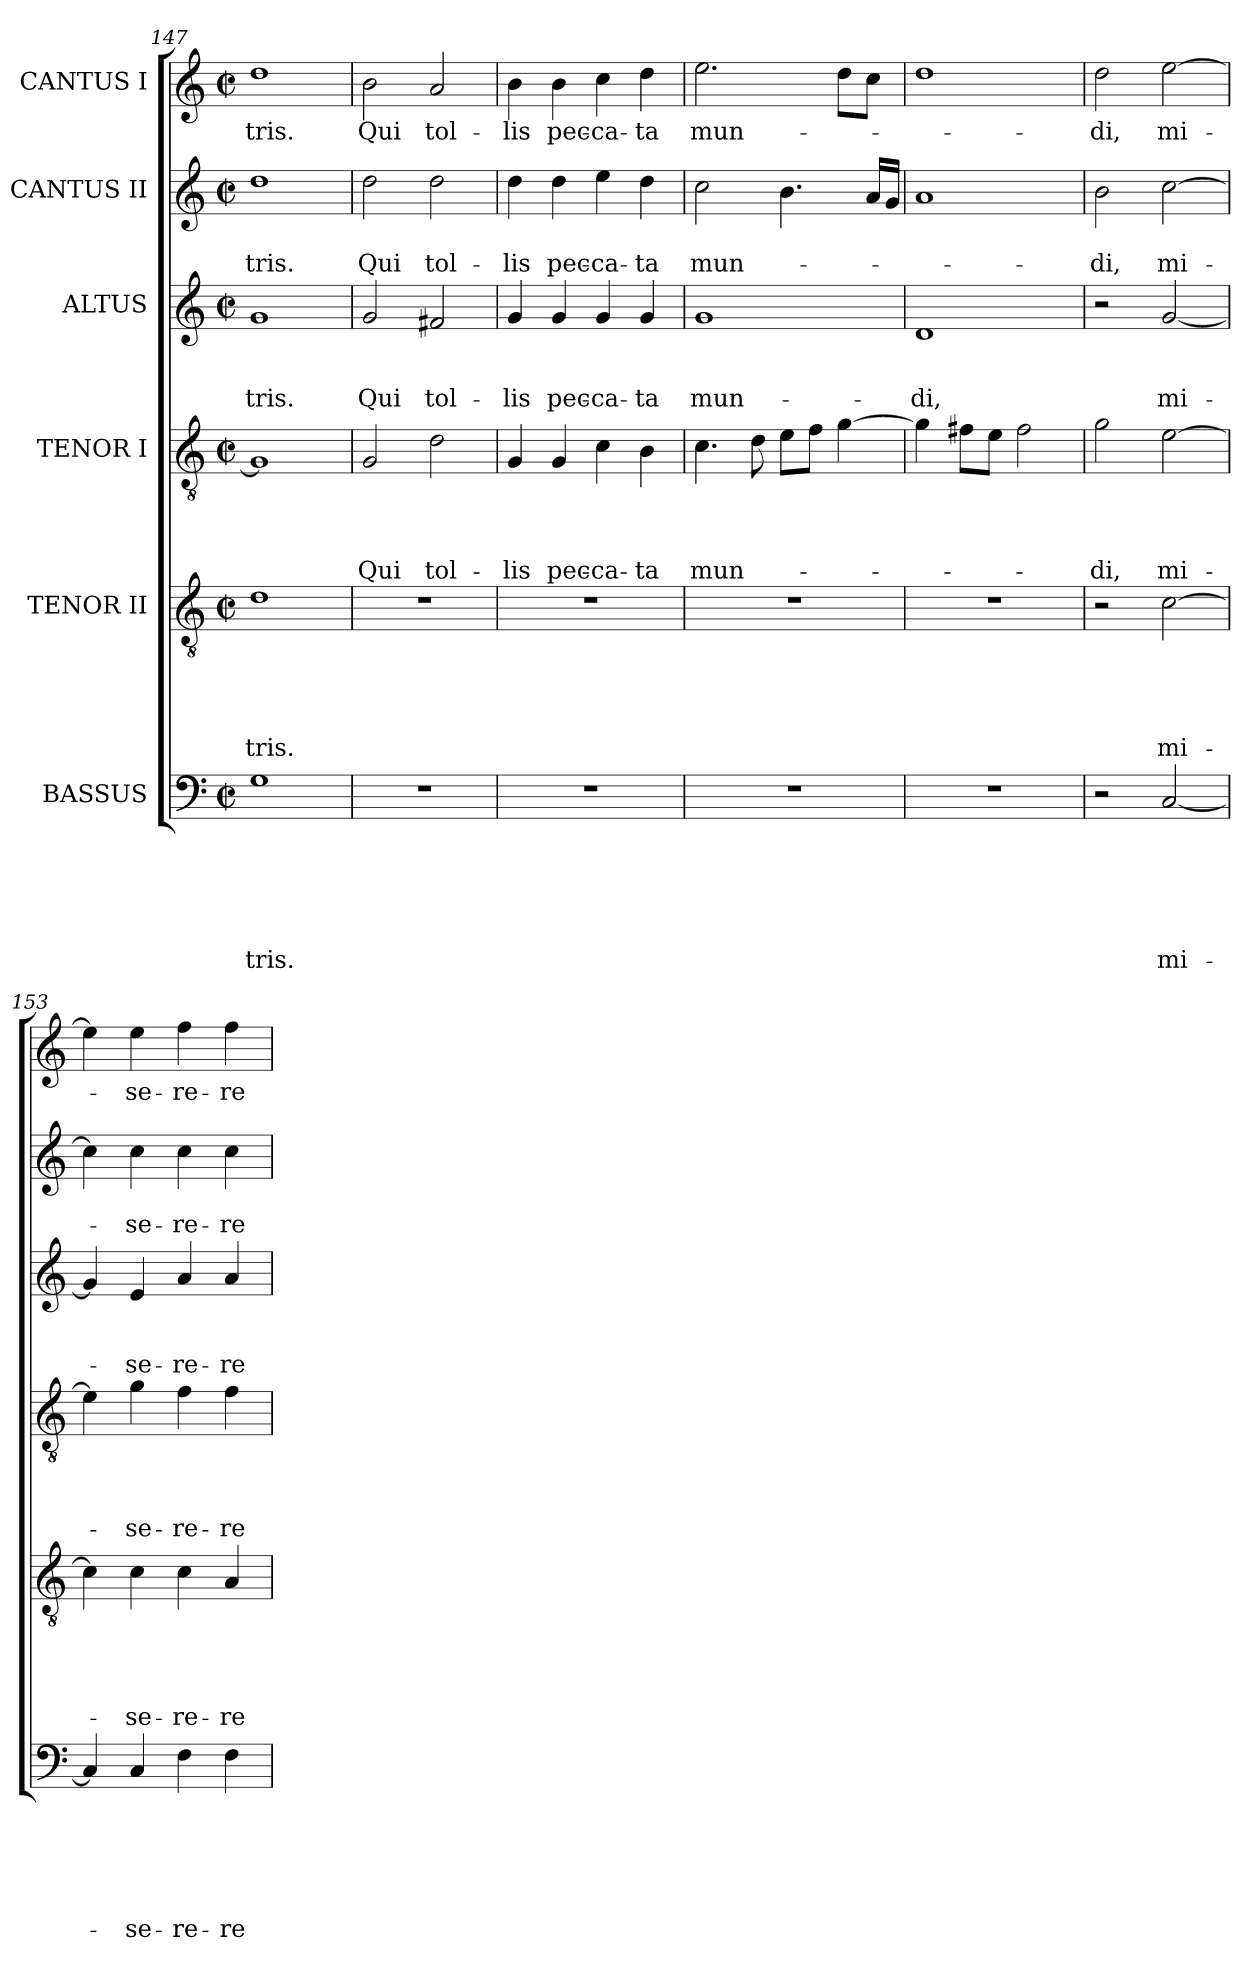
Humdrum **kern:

**kern	**text	**text	**text	**text	**text	**text	**kern	**text	**text	**text	**text	**text	**kern	**text	**text	**text	**text	**kern	**text	**text	**text	**kern	**text	**text	**kern	**text
*part6	*part6	*part6	*part6	*part6	*part6	*part6	*part5	*part5	*part5	*part5	*part5	*part5	*part4	*part4	*part4	*part4	*part4	*part3	*part3	*part3	*part3	*part2	*part2	*part2	*part1	*part1
*staff6	*staff6	*staff6	*staff6	*staff6	*staff6	*staff6	*staff5	*staff5	*staff5	*staff5	*staff5	*staff5	*staff4	*staff4	*staff4	*staff4	*staff4	*staff3	*staff3	*staff3	*staff3	*staff2	*staff2	*staff2	*staff1	*staff1
*I"BASSUS	*	*	*	*	*	*	*I"TENOR II	*	*	*	*	*	*I"TENOR I	*	*	*	*	*I"ALTUS	*	*	*	*I"CANTUS II	*	*	*I"CANTUS I	*
*clefF4	*	*	*	*	*	*	*clefGv2	*	*	*	*	*	*clefGv2	*	*	*	*	*clefG2	*	*	*	*clefG2	*	*	*clefG2	*
*k[]	*	*	*	*	*	*	*k[]	*	*	*	*	*	*k[]	*	*	*	*	*k[]	*	*	*	*k[]	*	*	*k[]	*
*C:	*	*	*	*	*	*	*C:	*	*	*	*	*	*C:	*	*	*	*	*C:	*	*	*	*C:	*	*	*C:	*
*M2/2	*	*	*	*	*	*	*M2/2	*	*	*	*	*	*M2/2	*	*	*	*	*M2/2	*	*	*	*M2/2	*	*	*M2/2	*
*met(c|)	*	*	*	*	*	*	*met(c|)	*	*	*	*	*	*met(c|)	*	*	*	*	*met(c|)	*	*	*	*met(c|)	*	*	*met(c|)	*
=147	=147	=147	=147	=147	=147	=147	=147	=147	=147	=147	=147	=147	=147	=147	=147	=147	=147	=147	=147	=147	=147	=147	=147	=147	=147	=147
1G	.	.	.	.	.	-tris.	1d	.	.	.	.	-tris.	1G]	.	.	.	.	1g	.	.	-tris.	1dd	.	-tris.	1dd	-tris.
=148	=148	=148	=148	=148	=148	=148	=148	=148	=148	=148	=148	=148	=148	=148	=148	=148	=148	=148	=148	=148	=148	=148	=148	=148	=148	=148
1r	.	.	.	.	.	.	1r	.	.	.	.	.	2G/	.	.	.	Qui	2g/	.	.	Qui	2dd\	.	Qui	2b\	Qui
.	.	.	.	.	.	.	.	.	.	.	.	.	2d\	.	.	.	tol-	2f#X/	.	.	tol-	2dd\	.	tol-	2a/	tol-
=149	=149	=149	=149	=149	=149	=149	=149	=149	=149	=149	=149	=149	=149	=149	=149	=149	=149	=149	=149	=149	=149	=149	=149	=149	=149	=149
1r	.	.	.	.	.	.	1r	.	.	.	.	.	4G/	.	.	.	-lis	4g/	.	.	-lis	4dd\	.	-lis	4b\	-lis
.	.	.	.	.	.	.	.	.	.	.	.	.	4G/	.	.	.	pec-	4g/	.	.	pec-	4dd\	.	pec-	4b\	pec-
.	.	.	.	.	.	.	.	.	.	.	.	.	4c\	.	.	.	-ca-	4g/	.	.	-ca-	4ee\	.	-ca-	4cc\	-ca-
.	.	.	.	.	.	.	.	.	.	.	.	.	4B\	.	.	.	-ta	4g/	.	.	-ta	4dd\	.	-ta	4dd\	-ta
!!LO:LB:g=z
=150	=150	=150	=150	=150	=150	=150	=150	=150	=150	=150	=150	=150	=150	=150	=150	=150	=150	=150	=150	=150	=150	=150	=150	=150	=150	=150
1r	.	.	.	.	.	.	1r	.	.	.	.	.	4.c\	.	.	.	mun-	1g	.	.	mun-	2cc\	.	mun-	2.ee\	mun-
.	.	.	.	.	.	.	.	.	.	.	.	.	8d\	.	.	.	.	.	.	.	.	.	.	.	.	.
.	.	.	.	.	.	.	.	.	.	.	.	.	8e\L	.	.	.	.	.	.	.	.	4.b\	.	.	.	.
.	.	.	.	.	.	.	.	.	.	.	.	.	8f\J	.	.	.	.	.	.	.	.	.	.	.	.	.
.	.	.	.	.	.	.	.	.	.	.	.	.	[4g\	.	.	.	.	.	.	.	.	.	.	.	8dd\L	.
.	.	.	.	.	.	.	.	.	.	.	.	.	.	.	.	.	.	.	.	.	.	16a/LL	.	.	8cc\J	.
.	.	.	.	.	.	.	.	.	.	.	.	.	.	.	.	.	.	.	.	.	.	16g/JJ	.	.	.	.
=151	=151	=151	=151	=151	=151	=151	=151	=151	=151	=151	=151	=151	=151	=151	=151	=151	=151	=151	=151	=151	=151	=151	=151	=151	=151	=151
1r	.	.	.	.	.	.	1r	.	.	.	.	.	4g\]	.	.	.	.	1d	.	.	-di,	1a	.	.	1dd	.
.	.	.	.	.	.	.	.	.	.	.	.	.	8f#X\L	.	.	.	.	.	.	.	.	.	.	.	.	.
.	.	.	.	.	.	.	.	.	.	.	.	.	8e\J	.	.	.	.	.	.	.	.	.	.	.	.	.
.	.	.	.	.	.	.	.	.	.	.	.	.	2f#\	.	.	.	.	.	.	.	.	.	.	.	.	.
=152	=152	=152	=152	=152	=152	=152	=152	=152	=152	=152	=152	=152	=152	=152	=152	=152	=152	=152	=152	=152	=152	=152	=152	=152	=152	=152
2r	.	.	.	.	.	.	2r	.	.	.	.	.	2g\	.	.	.	-di,	2r	.	.	.	2b\	.	-di,	2dd\	-di,
[2C/	.	.	.	.	.	mi-	[2c\	.	.	.	.	mi-	[2e\	.	.	.	mi-	[2g/	.	.	mi-	[2cc\	.	mi-	[2ee\	mi-
=153	=153	=153	=153	=153	=153	=153	=153	=153	=153	=153	=153	=153	=153	=153	=153	=153	=153	=153	=153	=153	=153	=153	=153	=153	=153	=153
4C/]	.	.	.	.	.	.	4c\]	.	.	.	.	.	4e\]	.	.	.	.	4g/]	.	.	.	4cc\]	.	.	4ee\]	.
4C/	.	.	.	.	.	-se-	4c\	.	.	.	.	-se-	4g\	.	.	.	-se-	4e/	.	.	-se-	4cc\	.	-se-	4ee\	-se-
4F\	.	.	.	.	.	-re-	4c\	.	.	.	.	-re-	4f\	.	.	.	-re-	4a/	.	.	-re-	4cc\	.	-re-	4ff\	-re-
4F\	.	.	.	.	.	-re	4A/	.	.	.	.	-re	4f\	.	.	.	-re	4a/	.	.	-re	4cc\	.	-re	4ff\	-re
=	=	=	=	=	=	=	=	=	=	=	=	=	=	=	=	=	=	=	=	=	=	=	=	=	=	=
*-	*-	*-	*-	*-	*-	*-	*-	*-	*-	*-	*-	*-	*-	*-	*-	*-	*-	*-	*-	*-	*-	*-	*-	*-	*-	*-
